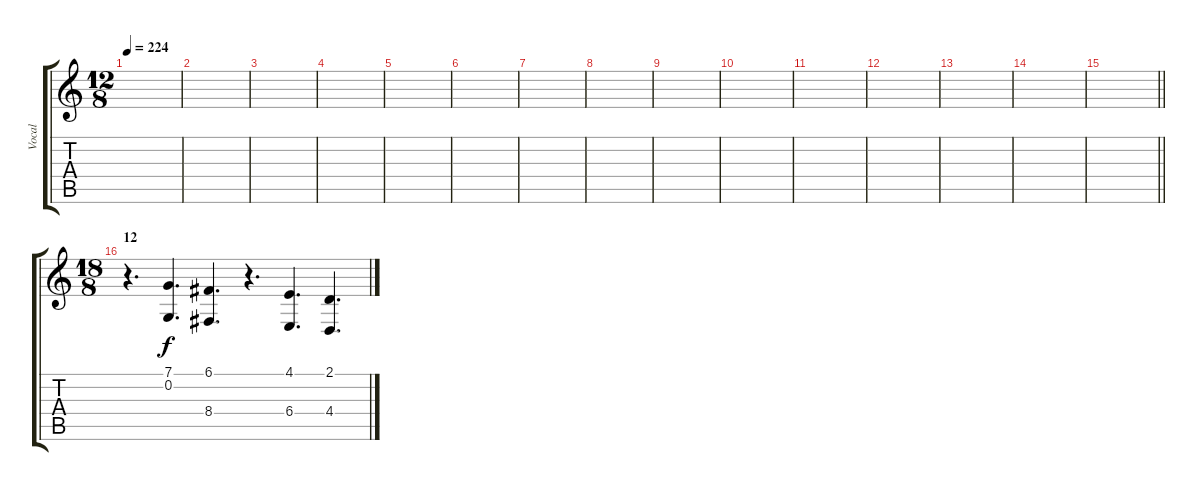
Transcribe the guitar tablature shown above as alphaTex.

\track ("Vocal" "Vocal") {instrument lead6voice}
\staff {score tabs}
\tuning (C4 G3 Eb3 Bb2 F2 C2) {hide}
\ts (12 8)
\tempo 224
\clef g2
\ks c
|
|
|
|
|
|
|
|
|
|
|
|
|
|
\barLineRight lightlight
|
\ts (18 8)
\section ("" "12")
r.4{d instrument pad4choir} (7.1 0.2).4{d} (6.1 8.4).4{d} r.4{d} (4.1 6.4).4{d} (2.1 4.4).4{d}
